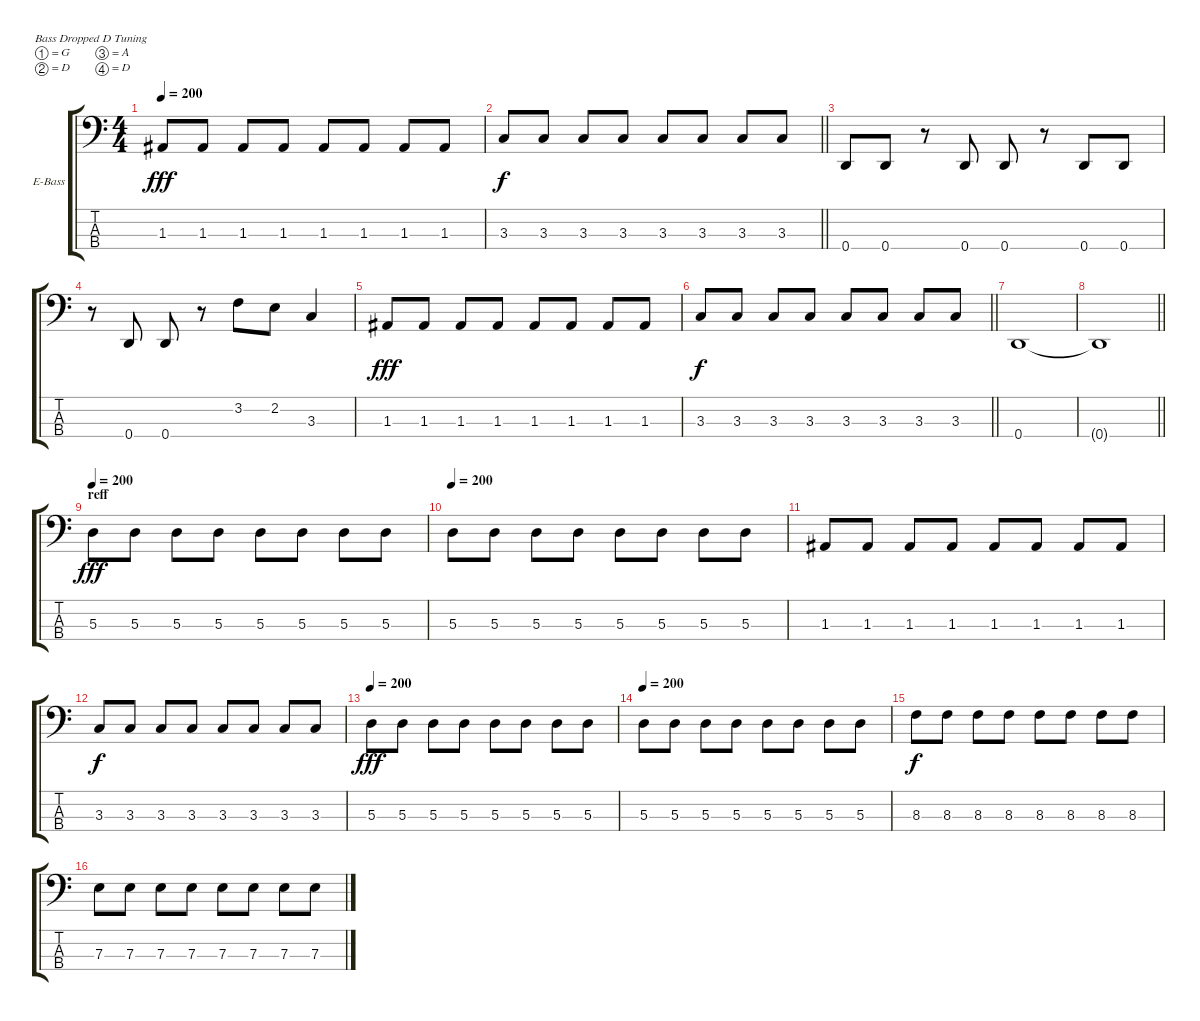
\bracketExtendMode groupsimilarinstruments
\firstSystemTrackNameOrientation horizontal
\otherSystemsTrackNameOrientation horizontal
\track ("bass" "E-Bass") {instrument electricbasspick}
\staff {score tabs}
\tuning (G2 D2 A1 D1)
\ts (4 4)
\tempo 200
\clef f4
\ks c
1.3.8{dy fff} 1.3.8 1.3.8 1.3.8 1.3.8 1.3.8 1.3.8 1.3.8 |
\barLineRight lightlight
3.3.8{dy f} 3.3.8 3.3.8 3.3.8 3.3.8 3.3.8 3.3.8 3.3.8 |
0.4.8 0.4.8 r.8 0.4.8 0.4.8 r.8 0.4.8 0.4.8 |
r.8 0.4.8 0.4.8 r.8 3.2.8 2.2.8 3.3.4 |
1.3.8{dy fff} 1.3.8 1.3.8 1.3.8 1.3.8 1.3.8 1.3.8 1.3.8 |
\barLineRight lightlight
3.3.8{dy f} 3.3.8 3.3.8 3.3.8 3.3.8 3.3.8 3.3.8 3.3.8 |
\section ("" "")
0.4.1 |
\barLineRight lightlight
0.4{t}.1 |
\section ("" "reff")
\tempo 200
5.3.8{dy fff} 5.3.8 5.3.8 5.3.8 5.3.8 5.3.8 5.3.8 5.3.8 |
\tempo 200
5.3.8 5.3.8 5.3.8 5.3.8 5.3.8 5.3.8 5.3.8 5.3.8 |
1.3.8 1.3.8 1.3.8 1.3.8 1.3.8 1.3.8 1.3.8 1.3.8 |
3.3.8{dy f} 3.3.8 3.3.8 3.3.8 3.3.8 3.3.8 3.3.8 3.3.8 |
\tempo 200
5.3.8{dy fff} 5.3.8 5.3.8 5.3.8 5.3.8 5.3.8 5.3.8 5.3.8 |
\tempo 200
5.3.8 5.3.8 5.3.8 5.3.8 5.3.8 5.3.8 5.3.8 5.3.8 |
8.3.8{dy f} 8.3.8 8.3.8 8.3.8 8.3.8 8.3.8 8.3.8 8.3.8 |
7.3.8 7.3.8 7.3.8 7.3.8 7.3.8 7.3.8 7.3.8 7.3.8
